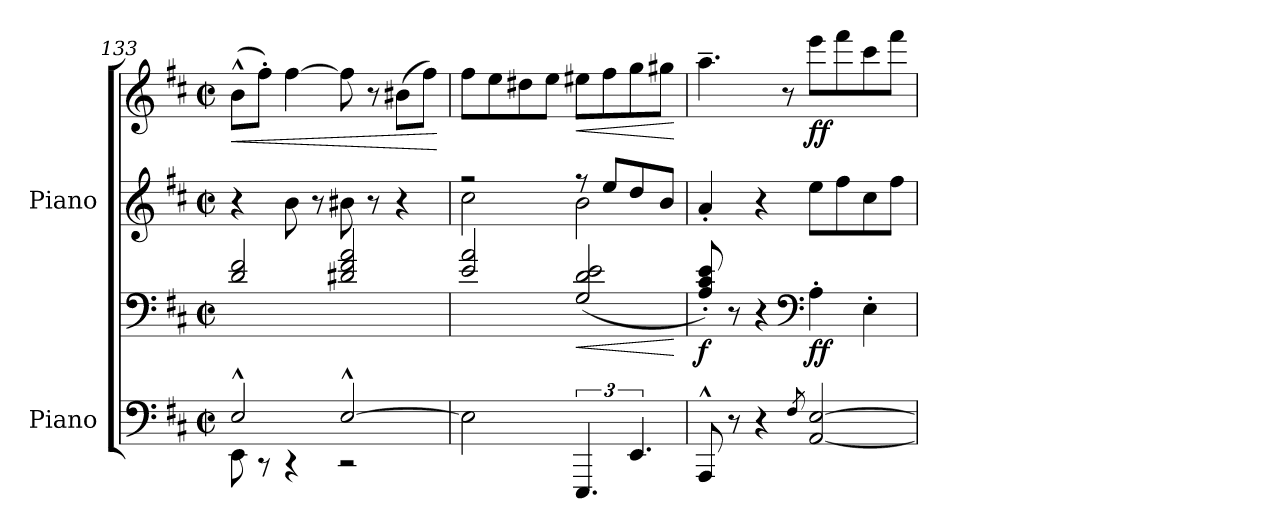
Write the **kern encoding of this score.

**kern	**kern	**dynam	**kern	**kern	**dynam
*part2	*part2	*part2	*part1	*part1	*part1
*staff4	*staff3	*staff3/4	*staff2	*staff1	*staff1/2
*I"Piano	*	*	*I"Piano	*	*
*I'Pno.	*	*	*I'Pno.	*	*
*clefF4	*clefF4	*	*clefG2	*clefG2	*
*k[f#c#]	*k[f#c#]	*	*k[f#c#]	*k[f#c#]	*
*M2/2	*M2/2	*	*M2/2	*M2/2	*
*met(c|)	*met(c|)	*	*met(c|)	*met(c|)	*
=133	=133	=133	=133	=133	=133
*^	*	*	*	*	*
!	!	!	!	!	!	!LO:HP:b
2E^^/	8EE\	2d/ 2f#/	.	4r	(>8b^^\L	<
.	8r	.	.	.	8ff#'\J)	.
.	4r	.	.	8b\	[4ff#\	.
.	.	.	.	8r	.	.
[2E^^/	2r	2d#X/ 2f#/ 2a/	.	8b#X\	8ff#\]	.
.	.	.	.	8r	8r	.
.	.	.	.	4r	(>8b#X\L	.
.	.	.	.	.	8ff#\J)	.
*v	*v	*	*	*	*	*
.	.	.	.	.	[
=134	=134	=134	=134	=134	=134
*	*	*	*^	*	*
2E\]	2e/ 2a/	.	2r	2cc#\	8ff#\L	.
.	.	.	.	.	8ee\	.
.	.	.	.	.	8dd#X\	.
.	.	.	.	.	8ee\J	.
!	!	!LO:HP:b	!	!	!	!LO:HP:b
6.EEE/	(<2G/ 2d/ 2e/	<	8r	2b\	8ee#X\L	<
.	.	.	8ee/L	.	8ff#\	.
6.EE/	.	.	8dd/	.	8gg\	.
.	.	.	8b/J	.	8gg#X\J	.
*	*	*	*v	*v	*	*
.	.	[	.	.	[
=135	=135	=135	=135	=135	=135
!	!	!LO:DY:b	!	!	!
8AAA^^/	8A/' 8c#/' 8e/')	f	4a'/	4.aa~\	.
8r	8r	.	.	.	.
4r	4r	.	4r	.	.
.	.	.	.	8r	.
*	*	*	*	*MM208	*
8qF#/	.	.	.	.	.
*	*clefF4	*	*	*	*
!	!	!LO:DY:b	!	!	!LO:DY:b
[2AA/ [2E/	4A'\	ff	8ee\L	8eee\L	ff
.	.	.	8ff#\	8fff#\	.
.	4E'\	.	8cc#\	8ccc#\	.
.	.	.	8ff#\J	8fff#\J	.
=	=	=	=	=	=
*-	*-	*-	*-	*-	*-
